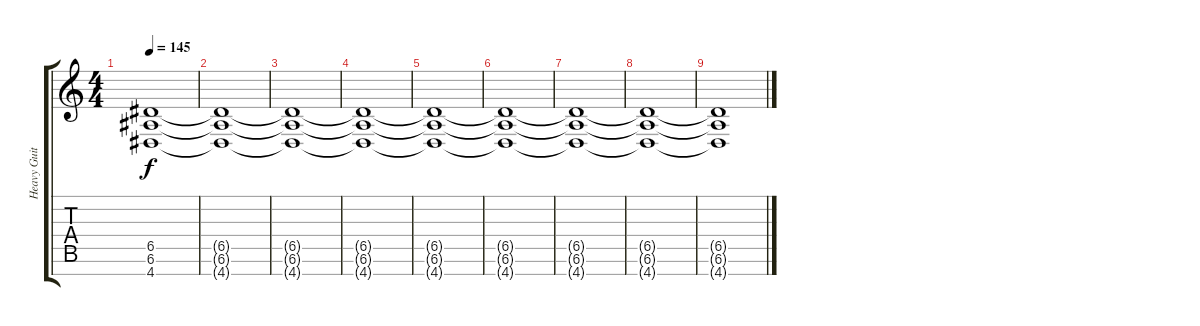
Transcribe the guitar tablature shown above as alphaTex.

\track ("Heavy Guitar 1" "Heavy Guit") {instrument overdrivenguitar}
\staff {score tabs}
\tuning (E4 B3 G3 D3 A2 E2 B1) {hide}
\ts (4 4)
\tempo 145
\clef g2
\ks c
(6.5 6.6 4.7).1{dy f} |
(6.5{t} 6.6{t} 4.7{t}).1{volume 0} |
(6.5{t} 6.6{t} 4.7{t}).1 |
(6.5{t} 6.6{t} 4.7{t}).1 |
(6.5{t} 6.6{t} 4.7{t}).1 |
(6.5{t} 6.6{t} 4.7{t}).1 |
(6.5{t} 6.6{t} 4.7{t}).1 |
(6.5{t} 6.6{t} 4.7{t}).1 |
(6.5{t} 6.6{t} 4.7{t}).1
